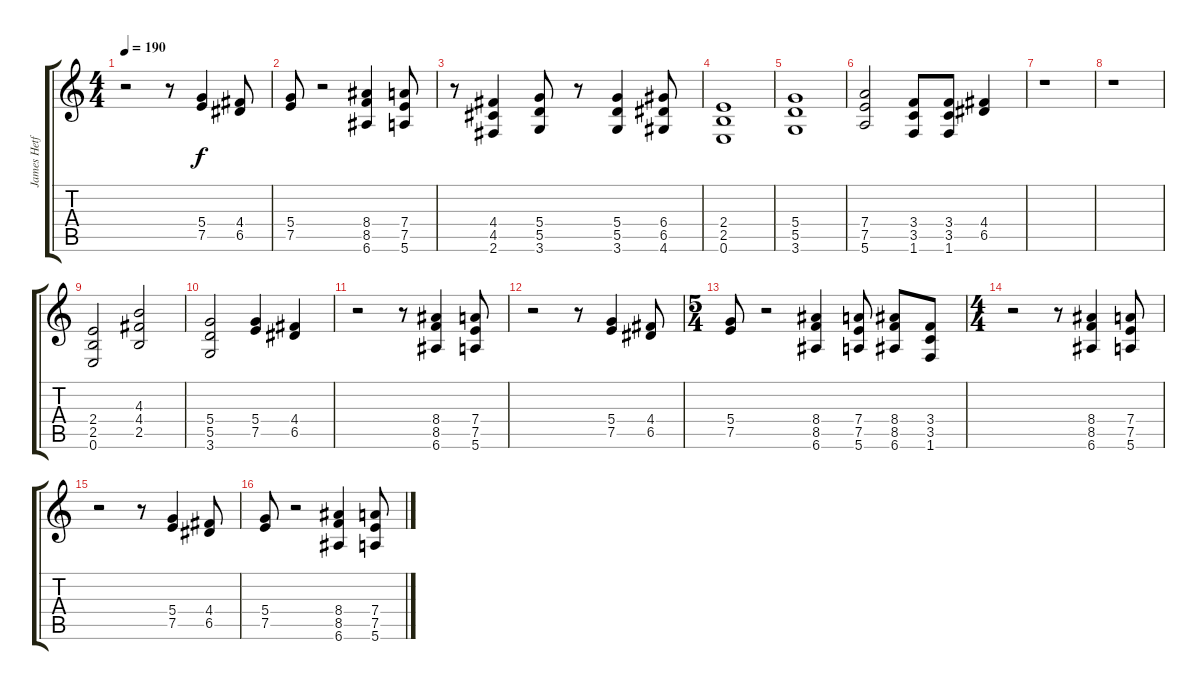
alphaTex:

\track ("James Hetfield" "James Hetf") {instrument distortionguitar}
\staff {score tabs}
\tuning (E4 B3 G3 D3 A2 E2) {hide}
\ts (4 4)
\tempo 190
\clef g2
\ks c
r.2{dy f} r.8 (5.4 7.5).4 (4.4 6.5).8 |
(5.4 7.5).8 r.2 (8.4 8.5 6.6).4 (7.4 7.5 5.6).8 |
r.8 (4.4 4.5 2.6).4 (5.4 5.5 3.6).8 r.8 (5.4 5.5 3.6).4 (6.4 6.5 4.6).8 |
(2.4 2.5 0.6).1 |
(5.4 5.5 3.6).1 |
(7.4 7.5 5.6).2 (3.4 3.5 1.6).8 (3.4 3.5 1.6).8 (4.4 6.5).4 |
r.1 |
r.1 |
(2.4 2.5 0.6).2 (4.3 4.4 2.5).2 |
(5.4 5.5 3.6).2 (5.4 7.5).4 (4.4 6.5).4 |
r.2 r.8 (8.4 8.5 6.6).4 (7.4 7.5 5.6).8 |
r.2 r.8 (5.4 7.5).4 (4.4 6.5).8 |
\ts (5 4)
(5.4 7.5).8 r.2 (8.4 8.5 6.6).4 (7.4 7.5 5.6).8 (8.4 8.5 6.6).8 (3.4 3.5 1.6).8 |
\ts (4 4)
r.2 r.8 (8.4 8.5 6.6).4 (7.4 7.5 5.6).8 |
r.2 r.8 (5.4 7.5).4 (4.4 6.5).8 |
(5.4 7.5).8 r.2 (8.4 8.5 6.6).4 (7.4 7.5 5.6).8
